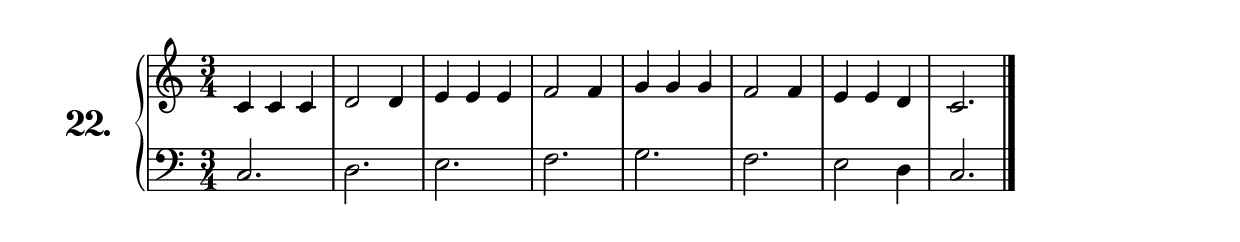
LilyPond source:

\version "2.18.2"

\score {
  \new PianoStaff  <<
    \set PianoStaff.instrumentName = \markup {
      \huge \bold \number "22." }

    \new Staff = "upper" \with {
      midiInstrument = #"acoustic grand" }

    \relative c' {
      \clef treble
      \key c \major
      \time 3/4

      c4 c c | %01
      d2 d4  | %02
      e e e  | %03
      f2 f4  | %04
      g g g  | %05
      f2 f4  | %06
      e e d  | %07
      c2.    | %08
      \bar "|."

    }
    \new Staff = "lower" \with {
      midiInstrument = #"acoustic grand" }

    \relative c {
      \clef bass
      \key c \major
      \time 3/4

      c2.   | %01
      d     | %02
      e     | %03
      f     | %04
      g     | %05
      f     | %06
      e2 d4 | %07
      c2.   | %08
      \bar "|."
    }
  >>
  \layout { }
  \midi { }
  \header {
    composer = "Hermann Berens; Op.70; Nº.2"
    piece = ""
    %opus = ""
  }
}

